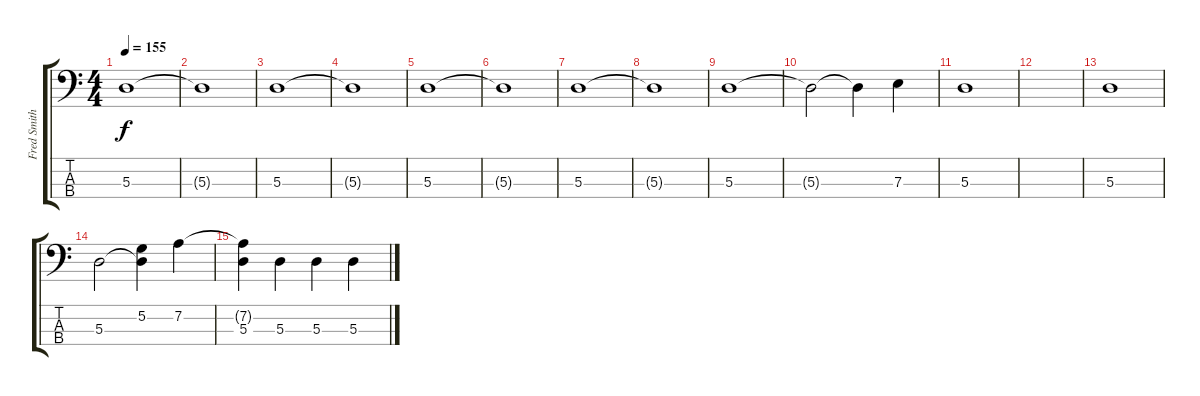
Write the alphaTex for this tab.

\track ("Fred Smith" "Fred Smith") {instrument electricbassfinger}
\staff {score tabs}
\tuning (G2 D2 A1 E1) {hide}
\ts (4 4)
\tempo 155
\clef f4
\ks c
5.3.1{dy f} |
5.3{t}.1 |
5.3.1 |
5.3{t}.1 |
5.3.1 |
5.3{t}.1 |
5.3.1 |
5.3{t}.1 |
5.3.1 |
5.3{t}.2 5.3{t}.4 7.3.4 |
5.3.1 |
|
5.3.1 |
5.3.2 (5.2 5.3{t}).4 7.2.4 |
(7.2{t} 5.3).4 5.3.4 5.3.4 5.3.4
